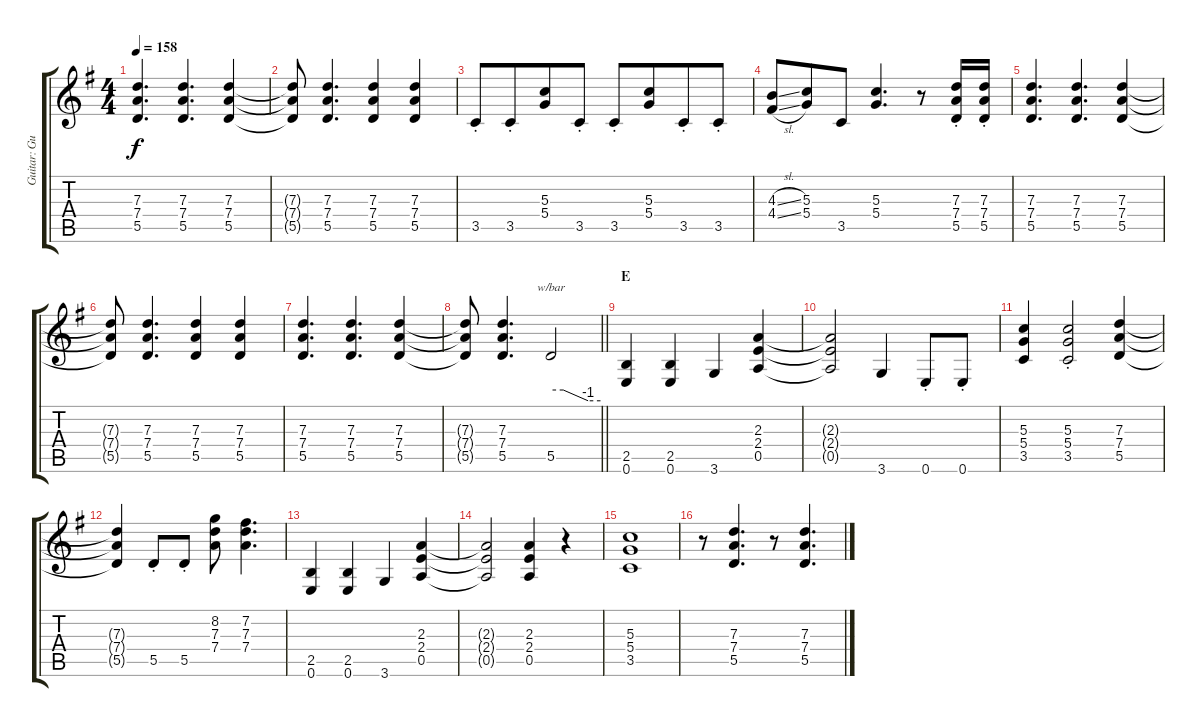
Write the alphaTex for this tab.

\track ("Guitar: Guy" "Guitar: Gu") {instrument distortionguitar}
\staff {score tabs}
\tuning (E4 B3 G3 D3 A2 E2) {hide}
\ts (4 4)
\tempo 158
\clef g2
\ks g
(7.3 7.4 5.5).4{d dy f} (7.3 7.4 5.5).4{d} (7.3 7.4 5.5).4 |
(7.3{t} 7.4{t} 5.5{t}).8 (7.3 7.4 5.5).4{d} (7.3 7.4 5.5).4 (7.3 7.4 5.5).4 |
3.5{st}.8 3.5{st}.8{beam merge} (5.3 5.4).8 3.5{st}.8 3.5{st}.8 (5.3 5.4).8{beam merge} 3.5{st}.8 3.5{st}.8 |
(4.3{sl} 4.4{sl}).8 (5.3 5.4).8{beam merge} 3.5.8 (5.3 5.4).4{d beam split} r.8 (7.3{st} 7.4{st} 5.5).16 (7.3{st} 7.4{st} 5.5).16 |
(7.3 7.4 5.5).4{d} (7.3 7.4 5.5).4{d} (7.3 7.4 5.5).4 |
(7.3{t} 7.4{t} 5.5{t}).8 (7.3 7.4 5.5).4{d} (7.3 7.4 5.5).4 (7.3 7.4 5.5).4 |
(7.3 7.4 5.5).4{d} (7.3 7.4 5.5).4{d} (7.3 7.4 5.5).4 |
\barLineRight lightlight
(7.3{t} 7.4{t} 5.5{t}).8 (7.3 7.4 5.5).4{d} 5.5.2{tbe (custom default 0 0 15 0 45 -4 60 -4)} |
\section ("" "E")
(2.5 0.6).4 (2.5 0.6).4 3.6.4 (2.3 2.4 0.5).4 |
(2.3{t} 2.4{t} 0.5{t}).2 3.6.4 0.6{st}.8 0.6{st}.8 |
(5.3 5.4 3.5).4 (5.3{st} 5.4{st} 3.5{st}).2 (7.3 7.4 5.5).4 |
(7.3{t} 7.4{t} 5.5{t}).4 5.5{st}.8 5.5{st}.8 (8.2 7.3 7.4).8 (7.2 7.3 7.4).4{d} |
(2.5 0.6).4 (2.5 0.6).4 3.6.4 (2.3 2.4 0.5).4 |
(2.3{t} 2.4{t} 0.5{t}).2 (2.3 2.4 0.5).4 r.4 |
(5.3 5.4 3.5).1 |
r.8 (7.3 7.4 5.5).4{d} r.8 (7.3 7.4 5.5).4{d}
